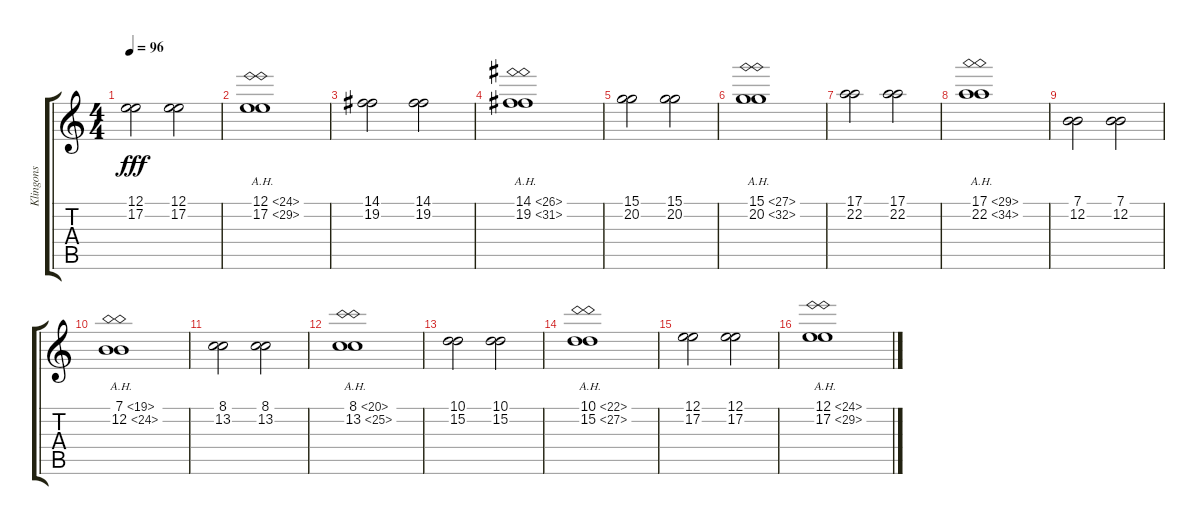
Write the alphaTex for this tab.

\track ("Klingons" "Klingons") {instrument acousticgrandpiano}
\staff {score tabs}
\tuning (E4 B3 G3 D3 A2 E2) {hide}
\ts (4 4)
\tempo 96
\clef g2
\ks c
(12.1 17.2).2{dy fff} (12.1 17.2).2 |
(12.1{ah 12} 17.2{ah 12}).1 |
(14.1 19.2).2 (14.1 19.2).2 |
(14.1{ah 12} 19.2{ah 12}).1 |
(15.1 20.2).2 (15.1 20.2).2 |
(15.1{ah 12} 20.2{ah 12}).1 |
(17.1 22.2).2 (17.1 22.2).2 |
(17.1{ah 12} 22.2{ah 12}).1 |
(7.1 12.2).2 (7.1 12.2).2 |
(7.1{ah 12} 12.2{ah 12}).1 |
(8.1 13.2).2 (8.1 13.2).2 |
(8.1{ah 12} 13.2{ah 12}).1 |
(10.1 15.2).2 (10.1 15.2).2 |
(10.1{ah 12} 15.2{ah 12}).1 |
(12.1 17.2).2 (12.1 17.2).2 |
(12.1{ah 12} 17.2{ah 12}).1
